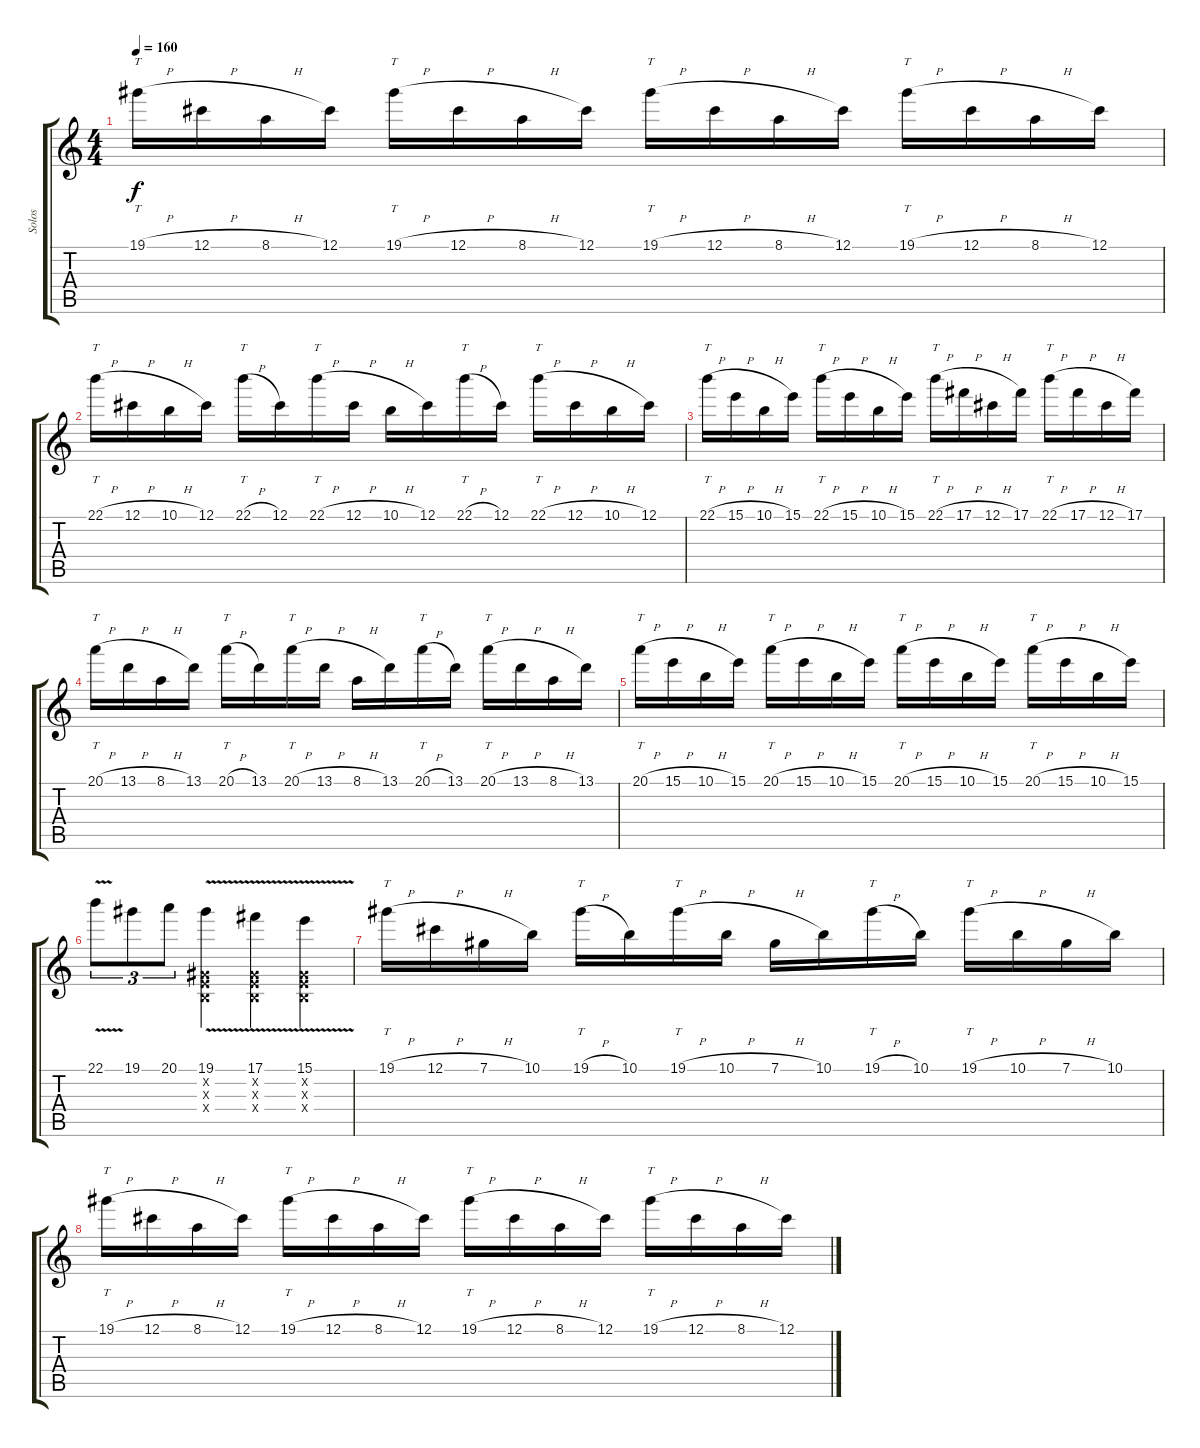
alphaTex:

\track ("Solos" "Solos") {instrument distortionguitar}
\staff {score tabs}
\tuning (Db4 Ab3 E3 B2 Gb2 Db2) {hide}
\ts (4 4)
\tempo 160
\clef g2
\ks c
19.1{h}.16{tt dy f} 12.1{h}.16 8.1{h}.16 12.1.16 19.1{h}.16{tt} 12.1{h}.16 8.1{h}.16 12.1.16 19.1{h}.16{tt} 12.1{h}.16 8.1{h}.16 12.1.16 19.1{h}.16{tt} 12.1{h}.16 8.1{h}.16 12.1.16 |
22.1{h}.16{tt volume 10} 12.1{h}.16 10.1{h}.16 12.1.16 22.1{h}.16{tt} 12.1.16 22.1{h}.16{tt} 12.1{h}.16 10.1{h}.16 12.1.16 22.1{h}.16{tt} 12.1.16 22.1{h}.16{tt} 12.1{h}.16 10.1{h}.16 12.1.16 |
22.1{h}.16{tt} 15.1{h}.16 10.1{h}.16 15.1.16 22.1{h}.16{tt} 15.1{h}.16 10.1{h}.16 15.1.16 22.1{h}.16{tt} 17.1{h}.16 12.1{h}.16 17.1.16 22.1{h}.16{tt} 17.1{h}.16 12.1{h}.16 17.1.16 |
20.1{h}.16{tt volume 6} 13.1{h}.16 8.1{h}.16 13.1.16 20.1{h}.16{tt} 13.1.16 20.1{h}.16{tt} 13.1{h}.16 8.1{h}.16 13.1.16 20.1{h}.16{tt} 13.1.16 20.1{h}.16{tt} 13.1{h}.16 8.1{h}.16 13.1.16 |
20.1{h}.16{tt} 15.1{h}.16 10.1{h}.16 15.1.16 20.1{h}.16{tt} 15.1{h}.16 10.1{h}.16 15.1.16 20.1{h}.16{tt} 15.1{h}.16 10.1{h}.16 15.1.16 20.1{h}.16{tt} 15.1{h}.16 10.1{h}.16 15.1.16 |
22.1{v}.8{tu (3 2) volume 4} 19.1.8{tu (3 2)} 20.1.8{tu (3 2)} (19.1{v} 0.2{v x} 0.3{v x} 0.4{v x}).4 (17.1{v} 0.2{v x} 0.3{v x} 0.4{v x}).4 (15.1{v} 0.2{v x} 0.3{v x} 0.4{v x}).4 |
19.1{h}.16{tt volume 5} 12.1{h}.16 7.1{h}.16 10.1.16 19.1{h}.16{tt} 10.1.16 19.1{h}.16{tt} 10.1{h}.16 7.1{h}.16 10.1.16 19.1{h}.16{tt} 10.1.16 19.1{h}.16{tt} 10.1{h}.16 7.1{h}.16 10.1.16 |
19.1{h}.16{tt} 12.1{h}.16 8.1{h}.16 12.1.16 19.1{h}.16{tt} 12.1{h}.16 8.1{h}.16 12.1.16 19.1{h}.16{tt} 12.1{h}.16 8.1{h}.16 12.1.16 19.1{h}.16{tt} 12.1{h}.16 8.1{h}.16 12.1.16
